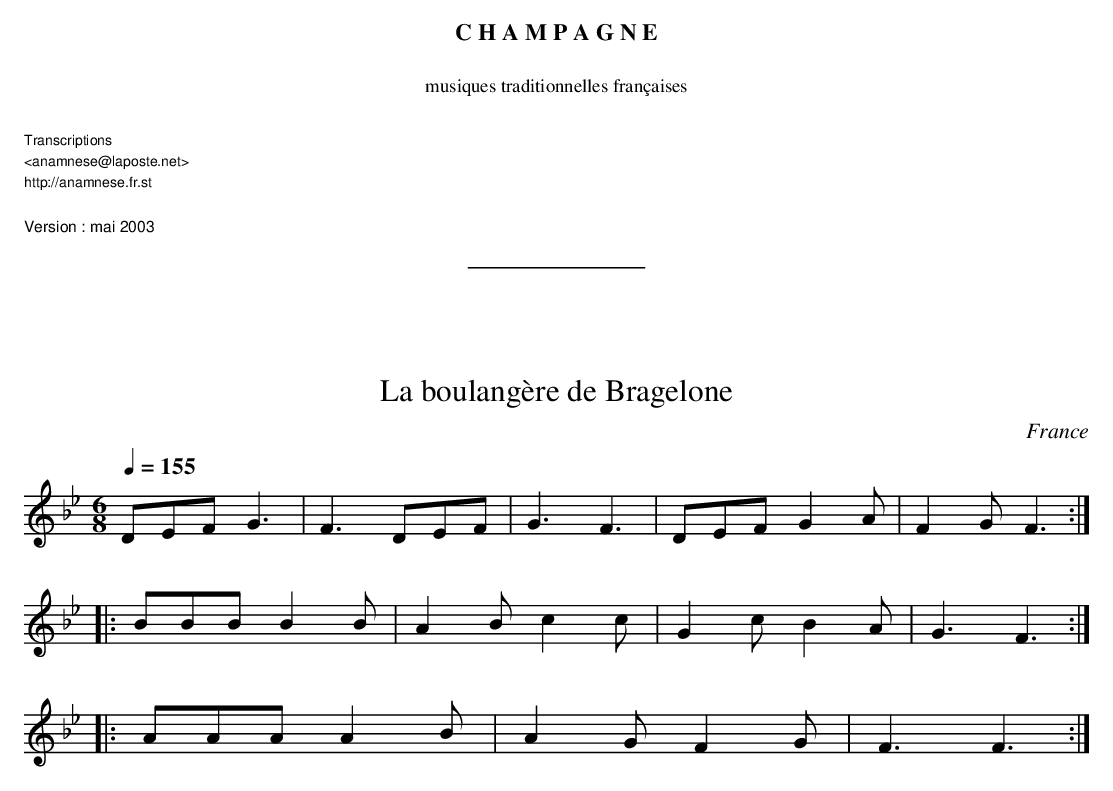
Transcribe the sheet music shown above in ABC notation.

X:1
T:La boulangère de Bragelone
O:France
M:6/8
L:1/8
Q:1/4=155
K:Bb
DEF G3 | F3 DEF | G3 F3 | DEF G2A | F2G F3 ::
BBB B2 B | A2B c2c | G2 c B2A | G3F3 ::
AAA A2 B | A2 G F2 G | F3F3 :|
